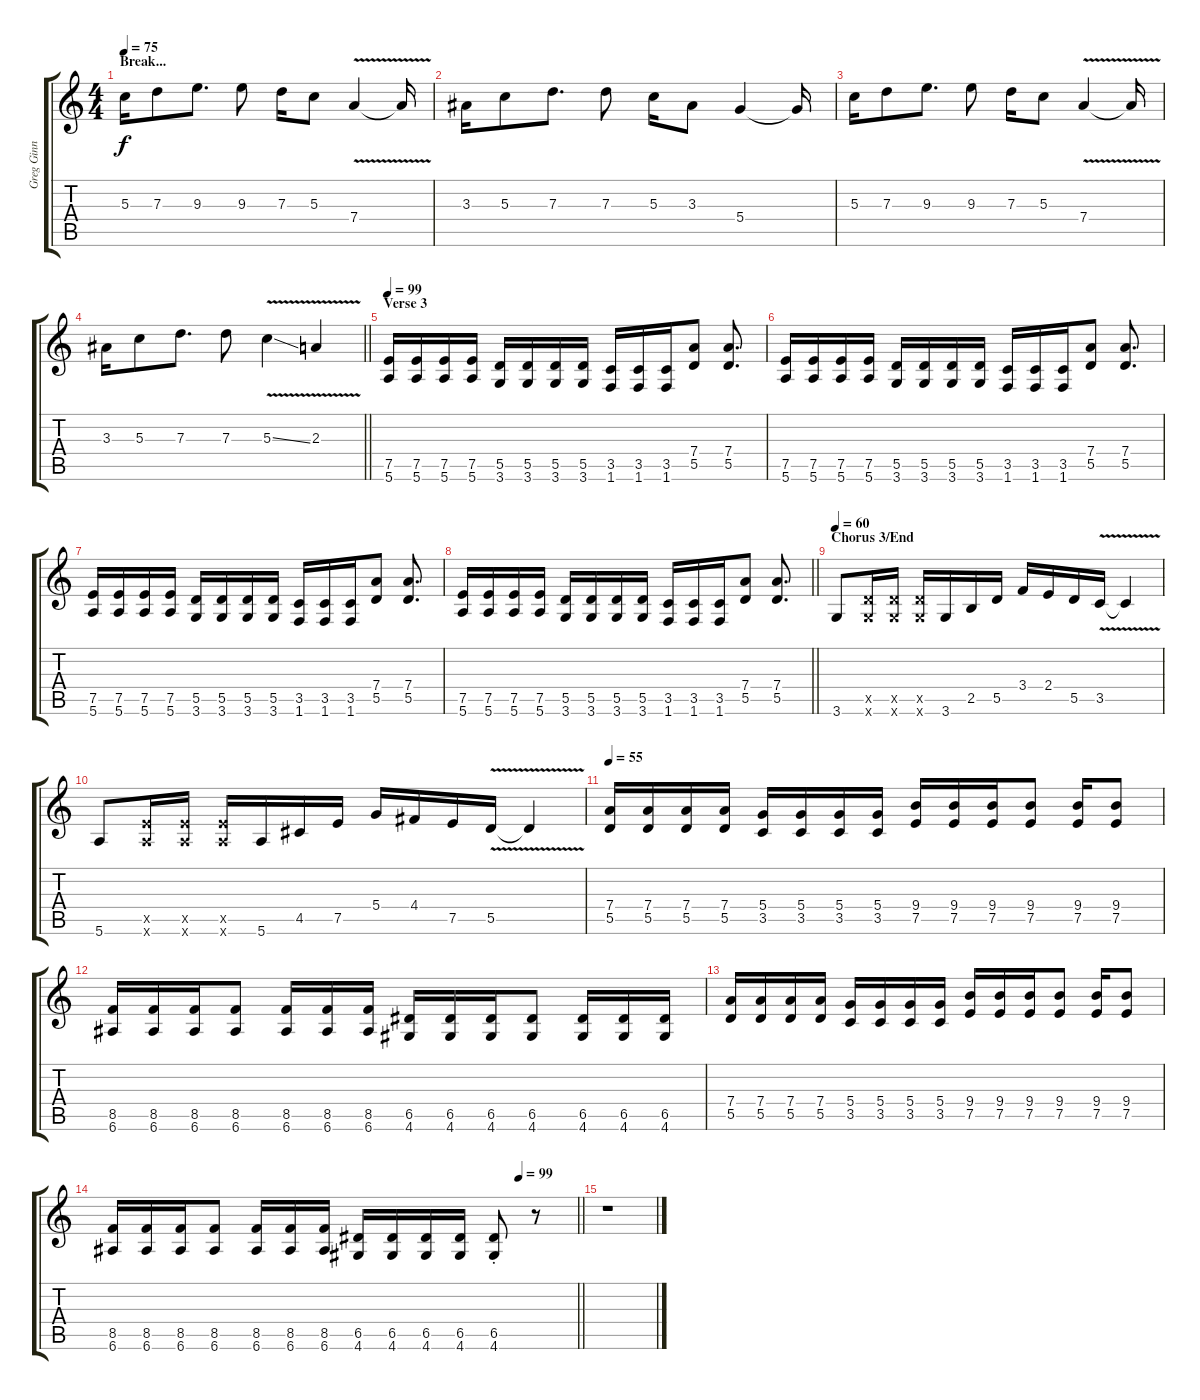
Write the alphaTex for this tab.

\track ("Greg Ginn (Guitar)" "Greg Ginn ") {instrument distortionguitar}
\staff {score tabs}
\tuning (E4 B3 G3 D3 A2 E2) {hide}
\ts (4 4)
\section ("" "Break...")
\tempo 75
\clef g2
\ks c
5.3.16{dy f} 7.3.8 9.3.8{d} 9.3.8 7.3.16 5.3.8 7.4{v}.4 7.4{t}.16 |
3.3.16 5.3.8 7.3.8{d} 7.3.8 5.3.16 3.3.8 5.4.4 5.4{t}.16 |
5.3.16 7.3.8 9.3.8{d} 9.3.8 7.3.16 5.3.8 7.4{v}.4 7.4{t}.16 |
\barLineRight lightlight
3.3.16 5.3.8 7.3.8{d} 7.3.8 5.3{v ss}.4 2.3{v}.4 |
\section ("" "Verse 3")
\tempo 99
(7.5 5.6).16 (7.5 5.6).16 (7.5 5.6).16 (7.5 5.6).16 (5.5 3.6).16 (5.5 3.6).16 (5.5 3.6).16 (5.5 3.6).16 (3.5 1.6).16 (3.5 1.6).16 (3.5 1.6).16 (7.4 5.5).8 (7.4 5.5).8{d} |
(7.5 5.6).16 (7.5 5.6).16 (7.5 5.6).16 (7.5 5.6).16 (5.5 3.6).16 (5.5 3.6).16 (5.5 3.6).16 (5.5 3.6).16 (3.5 1.6).16 (3.5 1.6).16 (3.5 1.6).16 (7.4 5.5).8 (7.4 5.5).8{d} |
(7.5 5.6).16 (7.5 5.6).16 (7.5 5.6).16 (7.5 5.6).16 (5.5 3.6).16 (5.5 3.6).16 (5.5 3.6).16 (5.5 3.6).16 (3.5 1.6).16 (3.5 1.6).16 (3.5 1.6).16 (7.4 5.5).8 (7.4 5.5).8{d} |
\barLineRight lightlight
(7.5 5.6).16 (7.5 5.6).16 (7.5 5.6).16 (7.5 5.6).16 (5.5 3.6).16 (5.5 3.6).16 (5.5 3.6).16 (5.5 3.6).16 (3.5 1.6).16 (3.5 1.6).16 (3.5 1.6).16 (7.4 5.5).8 (7.4 5.5).8{d} |
\section ("" "Chorus 3/End")
\tempo 60
3.6.8 (5.5{x} 3.6{x}).16 (5.5{x} 3.6{x}).16 (5.5{x} 3.6{x}).16 3.6.16 2.5.16 5.5.16 3.4.16 2.4.16 5.5.16 3.5{v}.16 3.5{t}.4 |
5.6.8 (7.5{x} 5.6{x}).16 (7.5{x} 5.6{x}).16 (7.5{x} 5.6{x}).16 5.6.16 4.5.16 7.5.16 5.4.16 4.4.16 7.5.16 5.5{v}.16 5.5{t}.4 |
\tempo 55
(7.4 5.5).16 (7.4 5.5).16 (7.4 5.5).16 (7.4 5.5).16 (5.4 3.5).16 (5.4 3.5).16 (5.4 3.5).16 (5.4 3.5).16 (9.4 7.5).16 (9.4 7.5).16 (9.4 7.5).16 (9.4 7.5).8 (9.4 7.5).16 (9.4 7.5).8 |
(8.5 6.6).16 (8.5 6.6).16 (8.5 6.6).16 (8.5 6.6).8 (8.5 6.6).16 (8.5 6.6).16 (8.5 6.6).16 (6.5 4.6).16 (6.5 4.6).16 (6.5 4.6).16 (6.5 4.6).8 (6.5 4.6).16 (6.5 4.6).16 (6.5 4.6).16 |
(7.4 5.5).16 (7.4 5.5).16 (7.4 5.5).16 (7.4 5.5).16 (5.4 3.5).16 (5.4 3.5).16 (5.4 3.5).16 (5.4 3.5).16 (9.4 7.5).16 (9.4 7.5).16 (9.4 7.5).16 (9.4 7.5).8 (9.4 7.5).16 (9.4 7.5).8 |
\tempo (99 0.875)
\barLineRight lightlight
(8.5 6.6).16 (8.5 6.6).16 (8.5 6.6).16 (8.5 6.6).8 (8.5 6.6).16 (8.5 6.6).16 (8.5 6.6).16 (6.5 4.6).16 (6.5 4.6).16 (6.5 4.6).16 (6.5 4.6).16 (6.5{st} 4.6{st}).8 r.8 |
r.1
